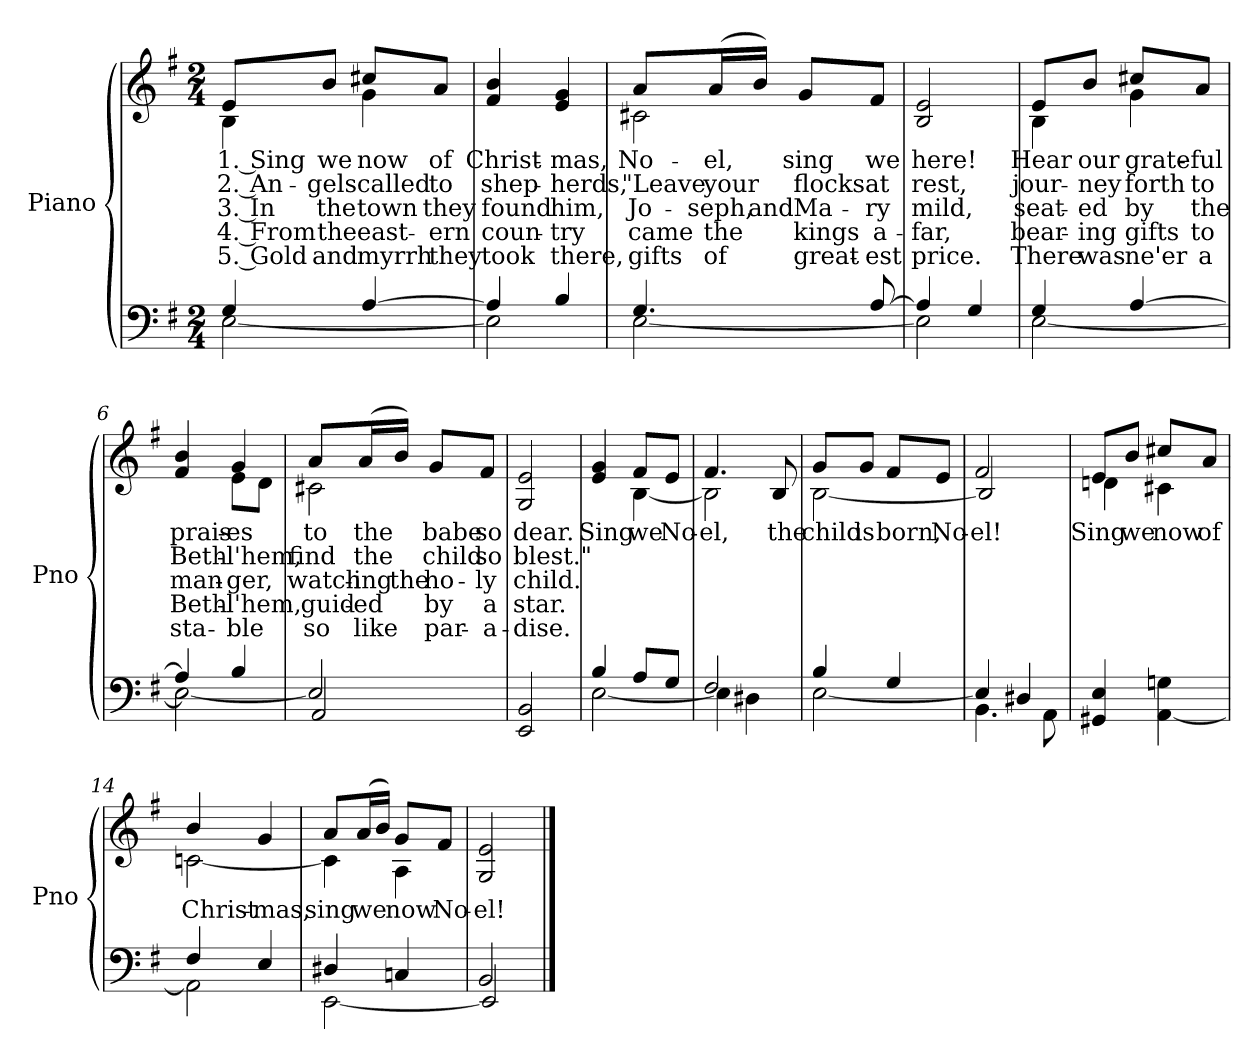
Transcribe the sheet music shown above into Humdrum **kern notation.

**kern	**kern	**text	**text	**text	**text	**text
*part2	*part1	*part1	*part1	*part1	*part1	*part1
*staff2	*staff1	*staff1	*staff1	*staff1	*staff1	*staff1
*I"Piano	*I"Piano	*	*	*	*	*
*I'Pno	*I'Pno	*	*	*	*	*
*clefF4	*clefG2	*	*	*	*	*
*k[f#]	*k[f#]	*	*	*	*	*
*M2/4	*M2/4	*	*	*	*	*
*MM84	*MM84	*	*	*	*	*
=1	=1	=1	=1	=1	=1	=1
*^	*	*	*	*	*	*
!	!	!LO:TX:a:i:t=Unison	!	!	!	!	!
!	!	!	!LO:LY:b	!LO:LY:b	!LO:LY:b	!LO:LY:b	!LO:LY:b
*	*	*^	*	*	*	*	*
4G/	[<2E\	8e/L	4B\	1. Sing	2. An-	3. In	4. From	5. Gold
!	!	!	!	!LO:LY:b	!LO:LY:b	!LO:LY:b	!LO:LY:b	!LO:LY:b
.	.	8b/J	.	we	-gels	the	the	and
!	!	!	!	!LO:LY:b	!LO:LY:b	!LO:LY:b	!LO:LY:b	!LO:LY:b
[>4A/	.	8cc#X/L	4g\	now	called	town	east-	myrrh
!	!	!	!	!LO:LY:b	!LO:LY:b	!LO:LY:b	!LO:LY:b	!LO:LY:b
.	.	8a/J	.	of	to	they	-ern	they
*	*	*v	*v	*	*	*	*	*
=2	=2	=2	=2	=2	=2	=2	=2
!	!	!	!LO:LY:b	!LO:LY:b	!LO:LY:b	!LO:LY:b	!LO:LY:b
4A/]	2E\]	4f#/ 4b/	Christ-	shep-	found	coun-	took
!	!	!	!LO:LY:b	!LO:LY:b	!LO:LY:b	!LO:LY:b	!LO:LY:b
4B/	.	4e/ 4g/	-mas,	-herds,	him,	-try	there,
=3	=3	=3	=3	=3	=3	=3	=3
!	!	!	!LO:LY:b	!LO:LY:b	!LO:LY:b	!LO:LY:b	!LO:LY:b
*	*	*^	*	*	*	*	*
4.G/	[<2E\	8a/L	2c#X\	No-	"Leave	Jo-	came	gifts
!	!	!	!	!LO:LY:b	!LO:LY:b	!LO:LY:b	!LO:LY:b	!LO:LY:b
.	.	(16a/L	.	-el,	your	-seph,	the	of
!	!	!	!	!	!	!LO:LY:b	!	!
.	.	16b/JJ)	.	.	.	and	.	.
!	!	!	!	!LO:LY:b	!LO:LY:b	!LO:LY:b	!LO:LY:b	!LO:LY:b
.	.	8g/L	.	sing	flocks	Ma-	kings	great-
!	!	!	!	!LO:LY:b	!LO:LY:b	!LO:LY:b	!LO:LY:b	!LO:LY:b
[8A/	.	8f#/J	.	we	at	-ry	a-	-est
*	*	*v	*v	*	*	*	*	*
=4	=4	=4	=4	=4	=4	=4	=4
!	!	!	!LO:LY:b	!LO:LY:b	!LO:LY:b	!LO:LY:b	!LO:LY:b
2E\]	4A/]	2B/ 2e/	here!	rest,	mild,	-far,	price.
.	4G/	.	.	.	.	.	.
!!LO:LB:g=z
=5	=5	=5	=5	=5	=5	=5	=5
!	!	!	!LO:LY:b	!LO:LY:b	!LO:LY:b	!LO:LY:b	!LO:LY:b
*	*	*^	*	*	*	*	*
4G/	[<2E\	8e/L	4B\	Hear	jour-	seat-	bear-	There
!	!	!	!	!LO:LY:b	!LO:LY:b	!LO:LY:b	!LO:LY:b	!LO:LY:b
.	.	8b/J	.	our	-ney	-ed	-ing	was
!	!	!	!	!LO:LY:b	!LO:LY:b	!LO:LY:b	!LO:LY:b	!LO:LY:b
[>4A/	.	8cc#X/L	4g\	grate-	forth	by	gifts	ne'er
!	!	!	!	!LO:LY:b	!LO:LY:b	!LO:LY:b	!LO:LY:b	!LO:LY:b
.	.	8a/J	.	-ful	to	the	to	a
=6	=6	=6	=6	=6	=6	=6	=6	=6
!	!	!	!	!LO:LY:b	!LO:LY:b	!LO:LY:b	!LO:LY:b	!LO:LY:b
4A/]	2E\_	4f#/ 4b/	4ryy	prais-	Beth-	man-	Beth-	sta-
!	!	!	!	!LO:LY:b	!LO:LY:b	!LO:LY:b	!LO:LY:b	!LO:LY:b
4B/	.	4g/	8e\L	-es	-l'hem,	-ger,	-l'hem,	-ble
.	.	.	8d\J	.	.	.	.	.
=7	=7	=7	=7	=7	=7	=7	=7	=7
!	!	!	!	!LO:LY:b	!LO:LY:b	!LO:LY:b	!LO:LY:b	!LO:LY:b
2E/]	2AA/	8a/L	2c#X\	to	find	watch-	guid-	so
!	!	!	!	!LO:LY:b	!LO:LY:b	!LO:LY:b	!LO:LY:b	!LO:LY:b
.	.	(16a/L	.	the	the	-ing	-ed	like
!	!	!	!	!	!	!LO:LY:b	!	!
.	.	16b/JJ)	.	.	.	the	.	.
!	!	!	!	!LO:LY:b	!LO:LY:b	!LO:LY:b	!LO:LY:b	!LO:LY:b
.	.	8g/L	.	babe	child	ho-	by	par-
!	!	!	!	!LO:LY:b	!LO:LY:b	!LO:LY:b	!LO:LY:b	!LO:LY:b
.	.	8f#/J	.	so	so	-ly	a	-a-
*v	*v	*	*	*	*	*	*	*
*	*v	*v	*	*	*	*	*
=8	=8	=8	=8	=8	=8	=8
!	!	!LO:LY:b	!LO:LY:b	!LO:LY:b	!LO:LY:b	!LO:LY:b
2EE/ 2BB/	2G/ 2e/	dear.	blest."	child.	star.	-dise.
!!LO:LB:g=z
=9	=9	=9	=9	=9	=9	=9
*^	*	*	*	*	*	*
!	!	!LO:TX:a:i:t=Refrain	!	!	!	!	!
!	!	!	!LO:LY:b	!	!	!	!
*	*	*^	*	*	*	*	*
4B/	[2E\	4e/ 4g/	4ryy	Sing	.	.	.	.
!	!	!	!	!LO:LY:b	!	!	!	!
8A/L	.	8f#/L	[<4B\	we	.	.	.	.
!	!	!	!	!LO:LY:b	!	!	!	!
8G/J	.	8e/J	.	No-	.	.	.	.
=10	=10	=10	=10	=10	=10	=10	=10	=10
!	!	!	!	!LO:LY:b	!	!	!	!
2F#/	4E\]	4.f#/	2B\]	-el,	.	.	.	.
.	4D#X\	.	.	.	.	.	.	.
!	!	!	!	!LO:LY:b	!	!	!	!
.	.	8B/	.	the	.	.	.	.
=11	=11	=11	=11	=11	=11	=11	=11	=11
!	!	!	!	!LO:LY:b	!	!	!	!
4B/	[2E\	8g/L	[<2B\	child	.	.	.	.
!	!	!	!	!LO:LY:b	!	!	!	!
.	.	8g/J	.	is	.	.	.	.
!	!	!	!	!LO:LY:b	!	!	!	!
4G/	.	8f#/L	.	born,	.	.	.	.
!	!	!	!	!LO:LY:b	!	!	!	!
.	.	8e/J	.	No-	.	.	.	.
=12	=12	=12	=12	=12	=12	=12	=12	=12
!	!	!	!	!LO:LY:b	!	!	!	!
4.BB\	4E/]	2f#/	2B/]	-el!	.	.	.	.
.	4D#X/	.	.	.	.	.	.	.
8AA\	.	.	.	.	.	.	.	.
*v	*v	*	*	*	*	*	*	*
!!LO:LB:g=z	!!
=13	=13	=13	=13	=13	=13	=13	=13
!	!	!	!LO:LY:b	!	!	!	!
4GG#X/ 4E/	8e/L	4dn\	Sing	.	.	.	.
!	!	!	!LO:LY:b	!	!	!	!
.	8b/J	.	we	.	.	.	.
!	!	!	!LO:LY:b	!	!	!	!
[4AA\ 4Gn\	8cc#X/L	4c#X\	now	.	.	.	.
!	!	!	!LO:LY:b	!	!	!	!
.	8a/J	.	of	.	.	.	.
=14	=14	=14	=14	=14	=14	=14	=14
*^	*	*	*	*	*	*	*
!	!	!	!	!LO:LY:b	!	!	!	!
2AA\]	4F#/	4b/	[<2cn\	Christ-	.	.	.	.
!	!	!	!	!LO:LY:b	!	!	!	!
.	4E/	4g/	.	-mas,	.	.	.	.
=15	=15	=15	=15	=15	=15	=15	=15	=15
!	!	!	!	!LO:LY:b	!	!	!	!
4D#X/	[<2EE\	8a/L	4c\]	sing	.	.	.	.
!	!	!	!	!LO:LY:b	!	!	!	!
.	.	(>16a/L	.	we	.	.	.	.
.	.	16b/JJ)	.	.	.	.	.	.
!	!	!	!	!LO:LY:b	!	!	!	!
4Cn/	.	8g/L	4A\	now	.	.	.	.
!	!	!	!	!LO:LY:b	!	!	!	!
.	.	8f#/J	.	No-	.	.	.	.
*	*	*v	*v	*	*	*	*	*
=16	=16	=16	=16	=16	=16	=16	=16
!	!	!	!LO:LY:b	!	!	!	!
2BB/	2EE/]	2G/ 2e/	-el!	.	.	.	.
*v	*v	*	*	*	*	*	*
==	==	==	==	==	==	==
*-	*-	*-	*-	*-	*-	*-
